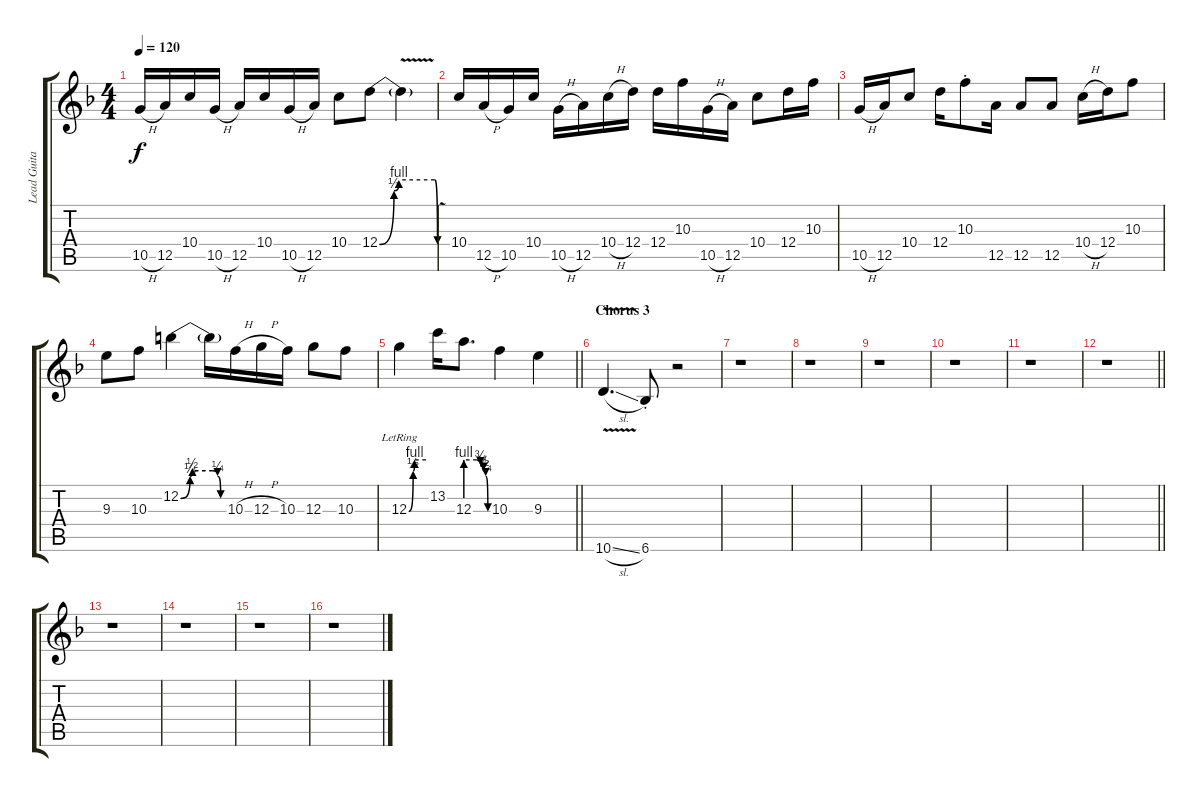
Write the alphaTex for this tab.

\track ("Lead Guitar" "Lead Guita") {instrument distortionguitar}
\staff {score tabs}
\tuning (E4 B3 G3 D3 A2 E2) {hide}
\ts (4 4)
\tempo 120
\clef g2
\ks dminor
10.5{h}.16{dy f} 12.5.16 10.4.16 10.5{h}.16 12.5.16 10.4.16 10.5{h}.16 12.5.16 10.4.8 12.4{be (custom 0 0 15 2 20 4 57 4 60 0)}.8 12.4{v t}.4 |
10.4.16 12.5{h}.16 10.5.16 10.4.16 10.5{h}.16 12.5.16 10.4{h}.16 12.4.16 12.4.16 10.3.16 10.5{h}.16 12.5.16 10.4.8 12.4.16 10.3.16 |
10.5{h}.16 12.5.16 10.4.8 12.4.16 10.3{st}.8 12.5.16 12.5.8 12.5.8 10.4{h}.16 12.4.16 10.3.8 |
9.3.8 10.3.8 12.2{be (custom 0 0 12 1 15 2 41 2 47 1 51 0 60 0)}.4 12.2{t}.16 10.3{h}.16 12.3{h}.16 10.3.16 12.3.8 10.3.8 |
\barLineRight lightlight
12.3{be (custom 0 0 15 2 20 4 60 4) lr}.4 13.2.16 12.3{be (custom 0 4 30 4 40 3 48 2 54 1 60 0)}.8{d} 10.3.4 9.3.4 |
\section ("" "Chorus 3")
10.6{v sl}.4{d} 6.6{st}.8 r.2 |
r.1 |
r.1 |
r.1 |
r.1 |
r.1 |
\barLineRight lightlight
r.1 |
r.1 |
r.1 |
r.1 |
r.1
